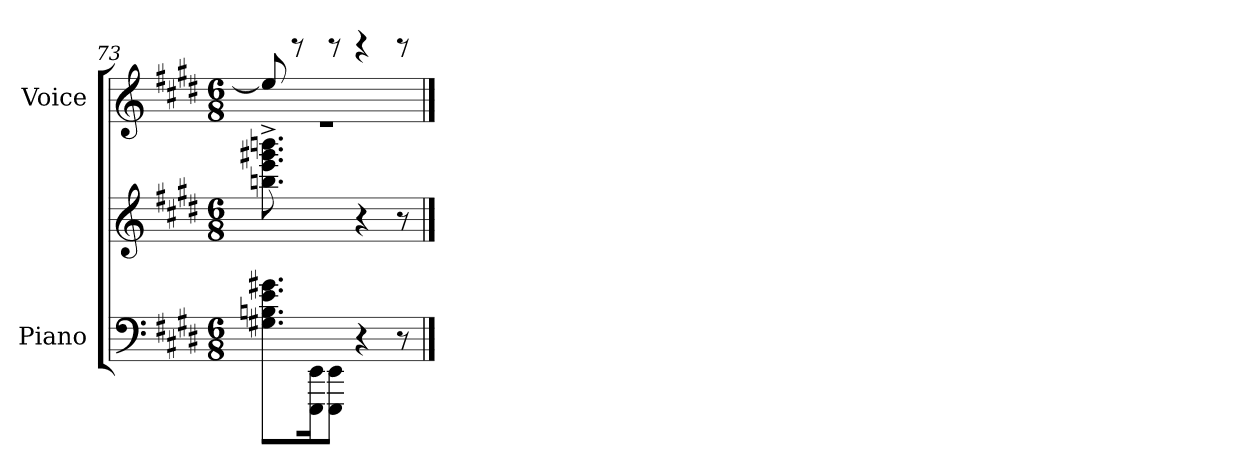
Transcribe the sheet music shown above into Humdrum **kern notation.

**kern	**kern	**kern
*part2	*part2	*part1
*staff3	*staff2	*staff1
*I"Piano	*	*I"Voice
*I'Pno	*	*
*clefF4	*clefG2	*clefG2
*k[f#c#g#d#]	*k[f#c#g#d#]	*k[f#c#g#d#]
*M6/8	*M6/8	*M6/8
=73	=73	=73
*^	*	*^
8.ryy	8.G#X\ 8.Bn\ 8.e\ 8.g#X\L	8.bbn\^ 8.eee\^ 8.ggg#X\^ 8.bbbn\^L	2.re	8ee!/]
.	.	.	.	8reee
16E^/K	16EEE\ 16EE\K	8.ryy	.	.
8E^/J	8EEE\ 8EE\J	.	.	8reee
4.ryy	4r	4r	.	4reee
.	8r	8r	.	8reee
*v	*v	*	*v	*v
==	==	==
*-	*-	*-
